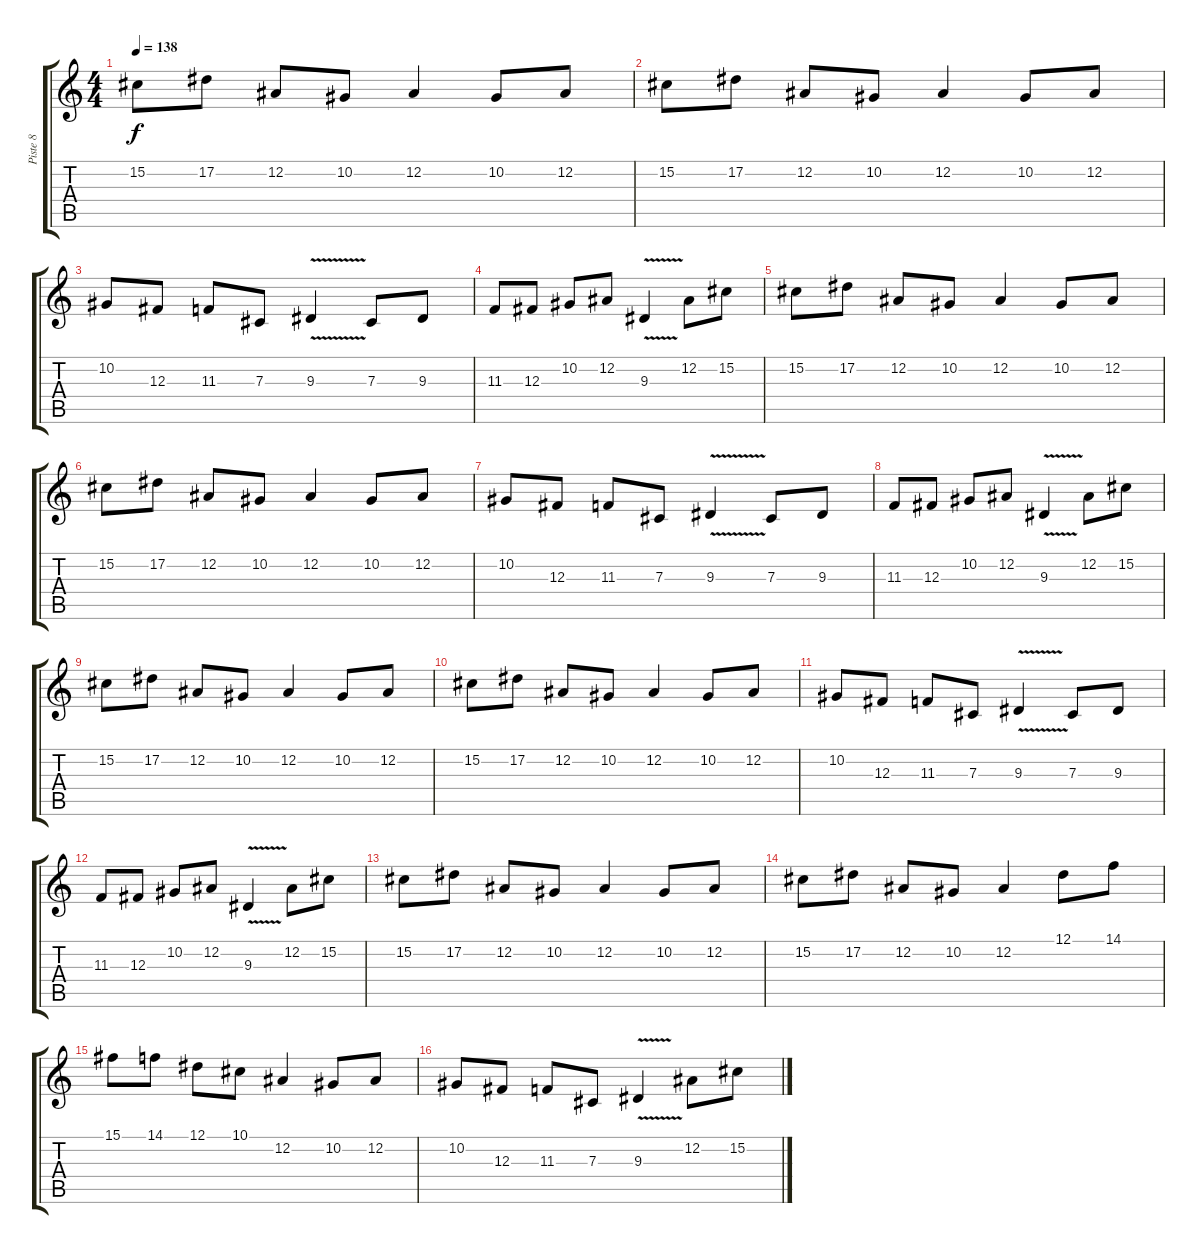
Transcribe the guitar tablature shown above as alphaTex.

\track ("Piste 8" "Piste 8") {instrument oboe}
\staff {score tabs}
\tuning (Eb4 Bb3 Gb3 Db3 Ab2 Eb2) {hide}
\ts (4 4)
\tempo 138
\clef g2
\ks c
15.2.8{dy f} 17.2.8 12.2.8 10.2.8 12.2.4 10.2.8 12.2.8 |
15.2.8 17.2.8 12.2.8 10.2.8 12.2.4 10.2.8 12.2.8 |
10.2.8 12.3.8 11.3.8 7.3.8 9.3{v}.4 7.3.8 9.3.8 |
11.3.8 12.3.8 10.2.8 12.2.8 9.3{v}.4 12.2.8 15.2.8 |
15.2.8 17.2.8 12.2.8 10.2.8 12.2.4 10.2.8 12.2.8 |
15.2.8 17.2.8 12.2.8 10.2.8 12.2.4 10.2.8 12.2.8 |
10.2.8 12.3.8 11.3.8 7.3.8 9.3{v}.4 7.3.8 9.3.8 |
11.3.8 12.3.8 10.2.8 12.2.8 9.3{v}.4 12.2.8 15.2.8 |
15.2.8 17.2.8 12.2.8 10.2.8 12.2.4 10.2.8 12.2.8 |
15.2.8 17.2.8 12.2.8 10.2.8 12.2.4 10.2.8 12.2.8 |
10.2.8 12.3.8 11.3.8 7.3.8 9.3{v}.4 7.3.8 9.3.8 |
11.3.8 12.3.8 10.2.8 12.2.8 9.3{v}.4 12.2.8 15.2.8 |
15.2.8 17.2.8 12.2.8 10.2.8 12.2.4 10.2.8 12.2.8 |
15.2.8 17.2.8 12.2.8 10.2.8 12.2.4 12.1.8 14.1.8 |
15.1.8 14.1.8 12.1.8 10.1.8 12.2.4 10.2.8 12.2.8 |
10.2.8 12.3.8 11.3.8 7.3.8 9.3{v}.4 12.2.8{instrument flute} 15.2.8
